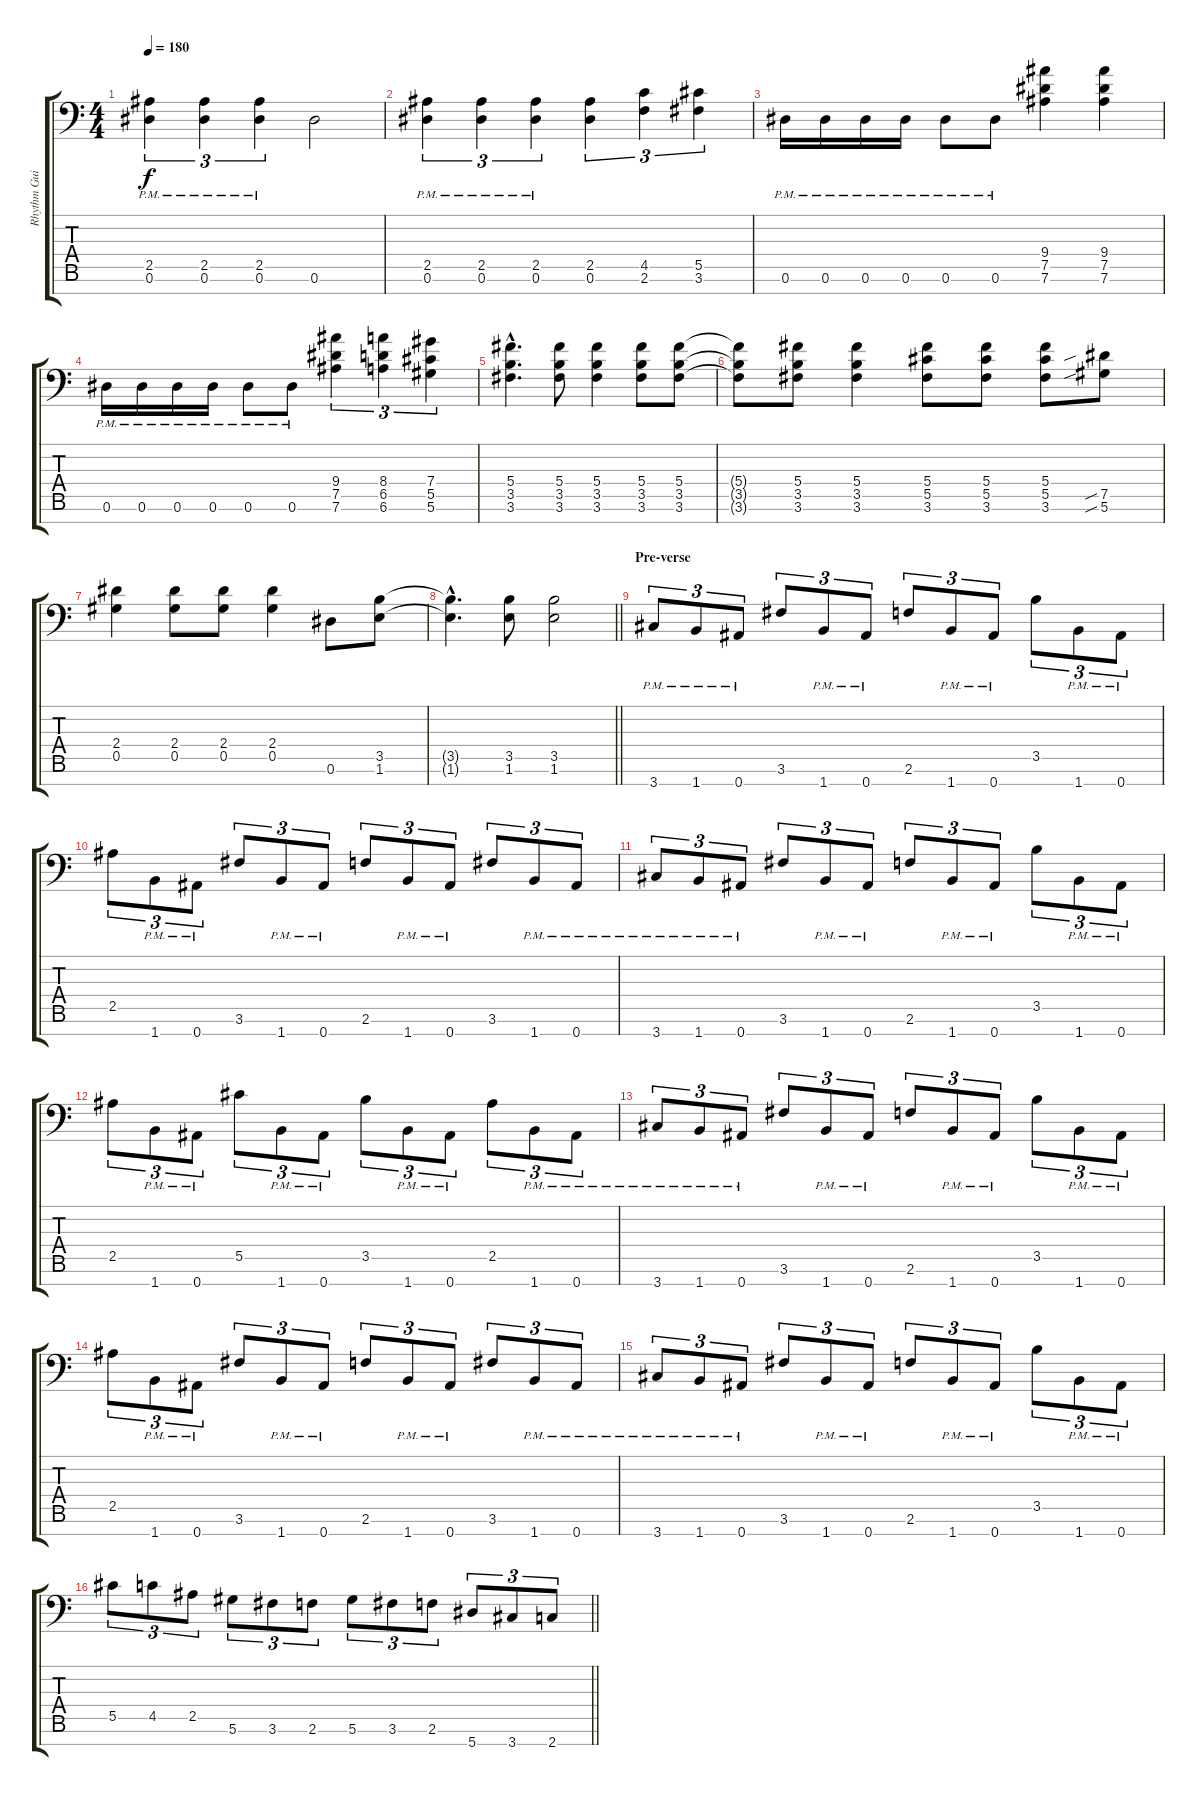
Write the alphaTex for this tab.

\track ("Rhythm Guitar" "Rhythm Gui") {instrument distortionguitar}
\staff {score tabs}
\tuning (Eb4 Bb3 Gb3 Db3 Ab2 Eb2 Bb1) {hide}
\ts (4 4)
\tempo 180
\clef f4
\ks c
(2.5{pm} 0.6).4{tu (3 2) dy f} (2.5{pm} 0.6).4{tu (3 2)} (2.5{pm} 0.6).4{tu (3 2)} 0.6.2 |
(2.5{pm} 0.6).4{tu (3 2)} (2.5{pm} 0.6).4{tu (3 2)} (2.5{pm} 0.6).4{tu (3 2)} (2.5 0.6).4{tu (3 2)} (4.5 2.6).4{tu (3 2)} (5.5 3.6).4{tu (3 2)} |
0.6{pm}.16 0.6{pm}.16 0.6{pm}.16 0.6{pm}.16 0.6{pm}.8 0.6{pm}.8 (9.4 7.5 7.6).4 (9.4 7.5 7.6).4 |
0.6{pm}.16 0.6{pm}.16 0.6{pm}.16 0.6{pm}.16 0.6{pm}.8 0.6{pm}.8 (9.4 7.5 7.6).4{tu (3 2)} (8.4 6.5 6.6).4{tu (3 2)} (7.4 5.5 5.6).4{tu (3 2)} |
(5.4{hac} 3.5{hac} 3.6{hac}).4{d} (5.4 3.5 3.6).8 (5.4 3.5 3.6).4 (5.4 3.5 3.6).8 (5.4 3.5 3.6).8 |
(5.4{t} 3.5{t} 3.6{t}).8 (5.4 3.5 3.6).8 (5.4 3.5 3.6).4 (5.4 5.5 3.6).8 (5.4 5.5 3.6).8 (5.4 5.5 3.6).8 (7.5{sib} 5.6{sib}).8 |
(2.4 0.5).4 (2.4 0.5).8 (2.4 0.5).8 (2.4 0.5).4 0.6.8 (3.5 1.6).8 |
\barLineRight lightlight
(3.5{hac t} 1.6{hac t}).4{d} (3.5 1.6).8 (3.5 1.6).2 |
\section ("" "Pre-verse")
3.7{pm}.8{tu (3 2)} 1.7{pm}.8{tu (3 2)} 0.7{pm}.8{tu (3 2)} 3.6.8{tu (3 2)} 1.7{pm}.8{tu (3 2)} 0.7{pm}.8{tu (3 2)} 2.6.8{tu (3 2)} 1.7{pm}.8{tu (3 2)} 0.7{pm}.8{tu (3 2)} 3.5.8{tu (3 2)} 1.7{pm}.8{tu (3 2)} 0.7{pm}.8{tu (3 2)} |
2.5.8{tu (3 2)} 1.7{pm}.8{tu (3 2)} 0.7{pm}.8{tu (3 2)} 3.6.8{tu (3 2)} 1.7{pm}.8{tu (3 2)} 0.7{pm}.8{tu (3 2)} 2.6.8{tu (3 2)} 1.7{pm}.8{tu (3 2)} 0.7{pm}.8{tu (3 2)} 3.6.8{tu (3 2)} 1.7{pm}.8{tu (3 2)} 0.7{pm}.8{tu (3 2)} |
3.7{pm}.8{tu (3 2)} 1.7{pm}.8{tu (3 2)} 0.7{pm}.8{tu (3 2)} 3.6.8{tu (3 2)} 1.7{pm}.8{tu (3 2)} 0.7{pm}.8{tu (3 2)} 2.6.8{tu (3 2)} 1.7{pm}.8{tu (3 2)} 0.7{pm}.8{tu (3 2)} 3.5.8{tu (3 2)} 1.7{pm}.8{tu (3 2)} 0.7{pm}.8{tu (3 2)} |
2.5.8{tu (3 2)} 1.7{pm}.8{tu (3 2)} 0.7{pm}.8{tu (3 2)} 5.5.8{tu (3 2)} 1.7{pm}.8{tu (3 2)} 0.7{pm}.8{tu (3 2)} 3.5.8{tu (3 2)} 1.7{pm}.8{tu (3 2)} 0.7{pm}.8{tu (3 2)} 2.5.8{tu (3 2)} 1.7{pm}.8{tu (3 2)} 0.7{pm}.8{tu (3 2)} |
3.7{pm}.8{tu (3 2)} 1.7{pm}.8{tu (3 2)} 0.7{pm}.8{tu (3 2)} 3.6.8{tu (3 2)} 1.7{pm}.8{tu (3 2)} 0.7{pm}.8{tu (3 2)} 2.6.8{tu (3 2)} 1.7{pm}.8{tu (3 2)} 0.7{pm}.8{tu (3 2)} 3.5.8{tu (3 2)} 1.7{pm}.8{tu (3 2)} 0.7{pm}.8{tu (3 2)} |
2.5.8{tu (3 2)} 1.7{pm}.8{tu (3 2)} 0.7{pm}.8{tu (3 2)} 3.6.8{tu (3 2)} 1.7{pm}.8{tu (3 2)} 0.7{pm}.8{tu (3 2)} 2.6.8{tu (3 2)} 1.7{pm}.8{tu (3 2)} 0.7{pm}.8{tu (3 2)} 3.6.8{tu (3 2)} 1.7{pm}.8{tu (3 2)} 0.7{pm}.8{tu (3 2)} |
3.7{pm}.8{tu (3 2)} 1.7{pm}.8{tu (3 2)} 0.7{pm}.8{tu (3 2)} 3.6.8{tu (3 2)} 1.7{pm}.8{tu (3 2)} 0.7{pm}.8{tu (3 2)} 2.6.8{tu (3 2)} 1.7{pm}.8{tu (3 2)} 0.7{pm}.8{tu (3 2)} 3.5.8{tu (3 2)} 1.7{pm}.8{tu (3 2)} 0.7{pm}.8{tu (3 2)} |
\barLineRight lightlight
5.5.8{tu (3 2)} 4.5.8{tu (3 2)} 2.5.8{tu (3 2)} 5.6.8{tu (3 2)} 3.6.8{tu (3 2)} 2.6.8{tu (3 2)} 5.6.8{tu (3 2)} 3.6.8{tu (3 2)} 2.6.8{tu (3 2)} 5.7.8{tu (3 2)} 3.7.8{tu (3 2)} 2.7.8{tu (3 2)}
